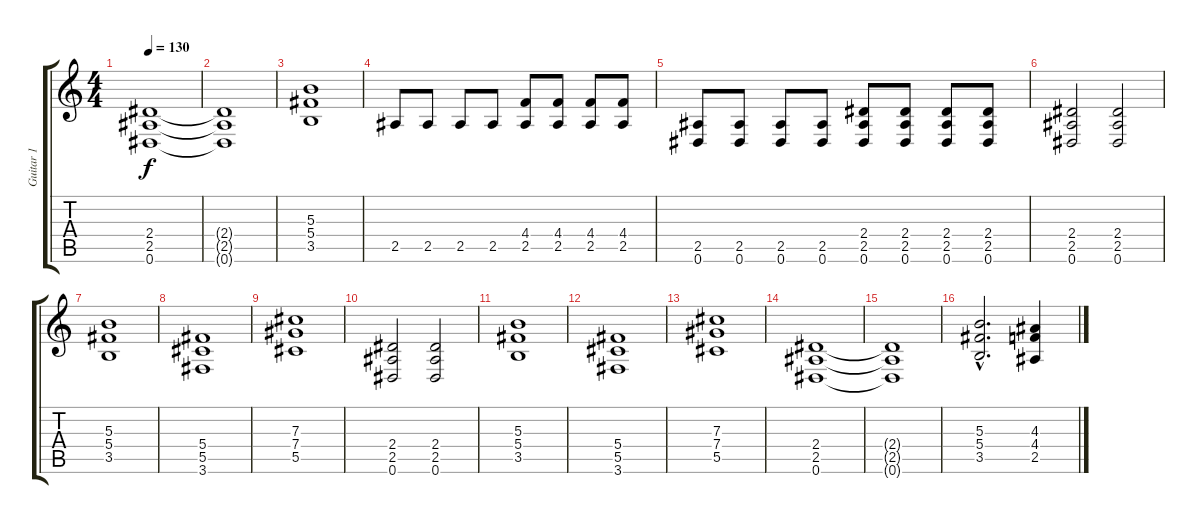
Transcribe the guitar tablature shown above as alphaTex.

\track ("Guitar 1" "Guitar 1") {instrument distortionguitar}
\staff {score tabs}
\tuning (Eb4 Bb3 Gb3 Db3 Ab2 Eb2) {hide}
\ts (4 4)
\tempo 130
\clef g2
\ks c
(2.4 2.5 0.6).1{dy f} |
(2.4{t} 2.5{t} 0.6{t}).1 |
(5.3 5.4 3.5).1 |
2.5.8 2.5.8 2.5.8 2.5.8 (4.4 2.5).8 (4.4 2.5).8 (4.4 2.5).8 (4.4 2.5).8 |
(2.5 0.6).8 (2.5 0.6).8 (2.5 0.6).8 (2.5 0.6).8 (2.4 2.5 0.6).8 (2.4 2.5 0.6).8 (2.4 2.5 0.6).8 (2.4 2.5 0.6).8 |
(2.4 2.5 0.6).2{volume 14} (2.4 2.5 0.6).2 |
(5.3 5.4 3.5).1 |
(5.4 5.5 3.6).1 |
(7.3 7.4 5.5).1 |
(2.4 2.5 0.6).2{volume 14} (2.4 2.5 0.6).2 |
(5.3 5.4 3.5).1 |
(5.4 5.5 3.6).1 |
(7.3 7.4 5.5).1 |
(2.4 2.5 0.6).1 |
(2.4{t} 2.5{t} 0.6{t}).1 |
(5.3{hac} 5.4{hac} 3.5{hac}).2{d} (4.3 4.4 2.5).4
